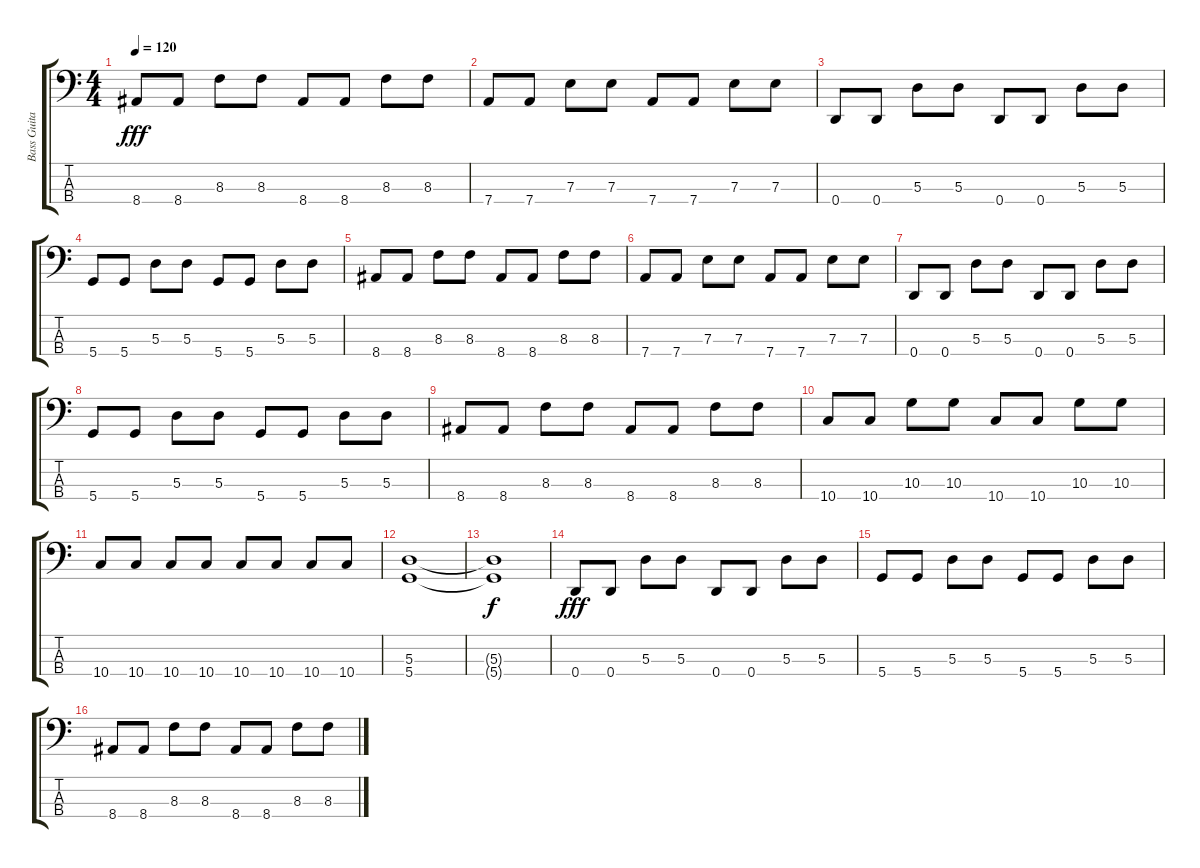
\track ("Bass Guitar - Adam" "Bass Guita") {instrument electricbassfinger}
\staff {score tabs}
\tuning (G2 D2 A1 D1) {hide}
\ts (4 4)
\tempo 120
\clef f4
\ks c
8.4.8{dy fff} 8.4.8 8.3.8 8.3.8 8.4.8 8.4.8 8.3.8 8.3.8 |
7.4.8 7.4.8 7.3.8 7.3.8 7.4.8 7.4.8 7.3.8 7.3.8 |
0.4.8 0.4.8 5.3.8 5.3.8 0.4.8 0.4.8 5.3.8 5.3.8 |
5.4.8 5.4.8 5.3.8 5.3.8 5.4.8 5.4.8 5.3.8 5.3.8 |
8.4.8 8.4.8 8.3.8 8.3.8 8.4.8 8.4.8 8.3.8 8.3.8 |
7.4.8 7.4.8 7.3.8 7.3.8 7.4.8 7.4.8 7.3.8 7.3.8 |
0.4.8 0.4.8 5.3.8 5.3.8 0.4.8 0.4.8 5.3.8 5.3.8 |
5.4.8 5.4.8 5.3.8 5.3.8 5.4.8 5.4.8 5.3.8 5.3.8 |
8.4.8 8.4.8 8.3.8 8.3.8 8.4.8 8.4.8 8.3.8 8.3.8 |
10.4.8 10.4.8 10.3.8 10.3.8 10.4.8 10.4.8 10.3.8 10.3.8 |
10.4.8 10.4.8 10.4.8 10.4.8 10.4.8 10.4.8 10.4.8 10.4.8 |
(5.3 5.4).1 |
(5.3{t} 5.4{t}).1{dy f} |
0.4.8{dy fff} 0.4.8 5.3.8 5.3.8 0.4.8 0.4.8 5.3.8 5.3.8 |
5.4.8 5.4.8 5.3.8 5.3.8 5.4.8 5.4.8 5.3.8 5.3.8 |
8.4.8 8.4.8 8.3.8 8.3.8 8.4.8 8.4.8 8.3.8 8.3.8
